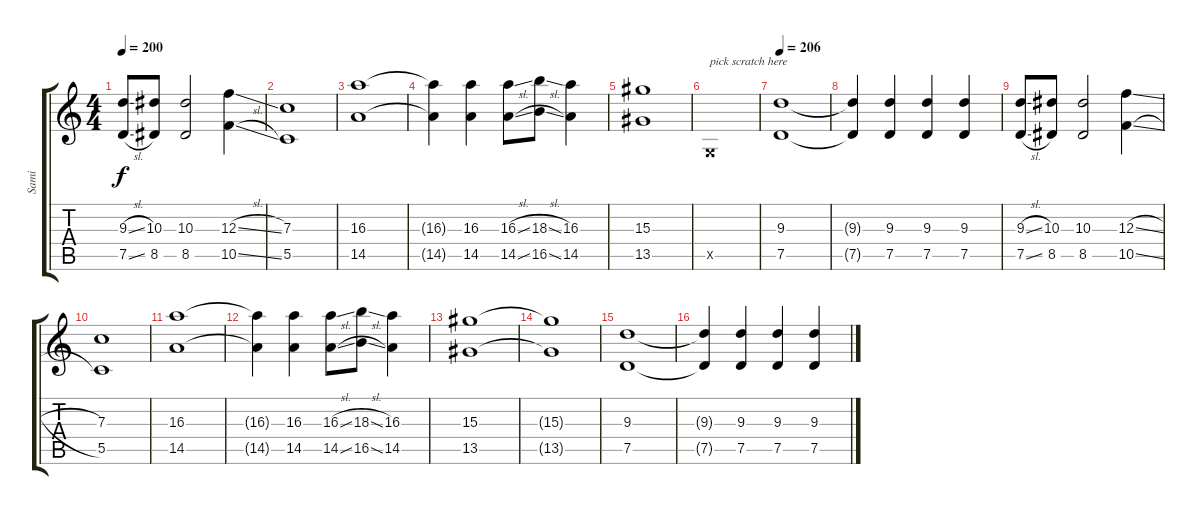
\track ("Sami" "Sami") {instrument distortionguitar}
\staff {score tabs}
\tuning (D4 A3 F3 C3 G2 D2) {hide}
\ts (4 4)
\tempo 200
\clef g2
\ks c
(9.3{sl} 7.5{sl}).8{dy f} (10.3 8.5).8 (10.3 8.5).2 (12.3{sl} 10.5{sl}).4 |
(7.3 5.5).1 |
(16.3 14.5).1 |
(16.3{t} 14.5{t}).4 (16.3 14.5).4 (16.3{sl} 14.5{sl}).8 (18.3{sl} 16.5{sl}).8 (16.3 14.5).4 |
(15.3 13.5).1 |
0.5{x}.1{txt "pick scratch here"} |
\tempo 206
(9.3 7.5).1 |
(9.3{t} 7.5{t}).4 (9.3 7.5).4 (9.3 7.5).4 (9.3 7.5).4 |
(9.3{sl} 7.5{sl}).8 (10.3 8.5).8 (10.3 8.5).2 (12.3{sl} 10.5{sl}).4 |
(7.3 5.5).1 |
(16.3 14.5).1 |
(16.3{t} 14.5{t}).4 (16.3 14.5).4 (16.3{sl} 14.5{sl}).8 (18.3{sl} 16.5{sl}).8 (16.3 14.5).4 |
(15.3 13.5).1 |
(15.3{t} 13.5{t}).1 |
(9.3 7.5).1 |
(9.3{t} 7.5{t}).4 (9.3 7.5).4 (9.3 7.5).4 (9.3 7.5).4
